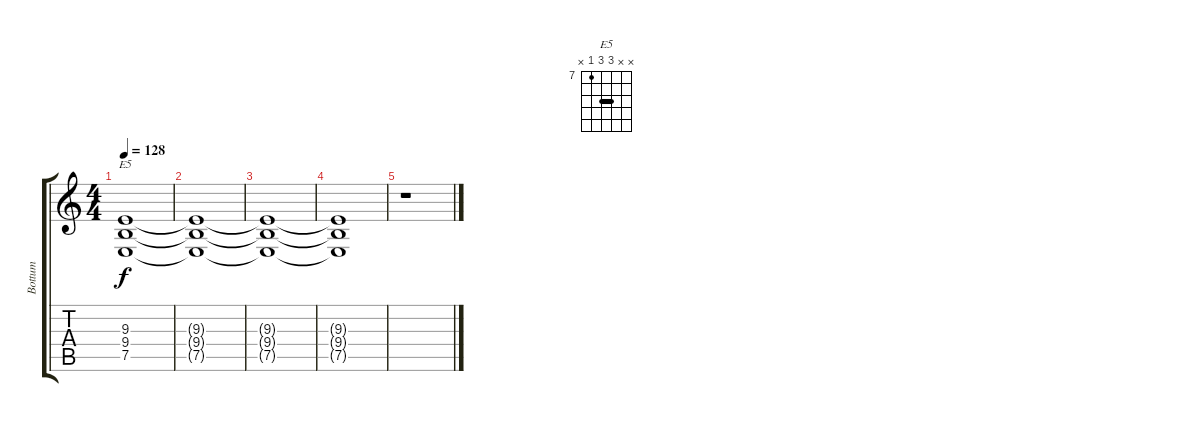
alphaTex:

\track ("Bottum" "Bottum") {instrument stringensemble1}
\staff {score tabs}
\tuning (E4 B3 G3 D3 A2 E2) {hide}
\chord ("E5" x x 9 9 7 x) {firstfret 7 barre 9}
\ts (4 4)
\tempo 128
\clef g2
\ks c
(9.3 9.4 7.5).1{ch "E5" dy f} |
(9.3{t} 9.4{t} 7.5{t}).1 |
(9.3{t} 9.4{t} 7.5{t}).1{volume 0} |
(9.3{t} 9.4{t} 7.5{t}).1 |
r.1
